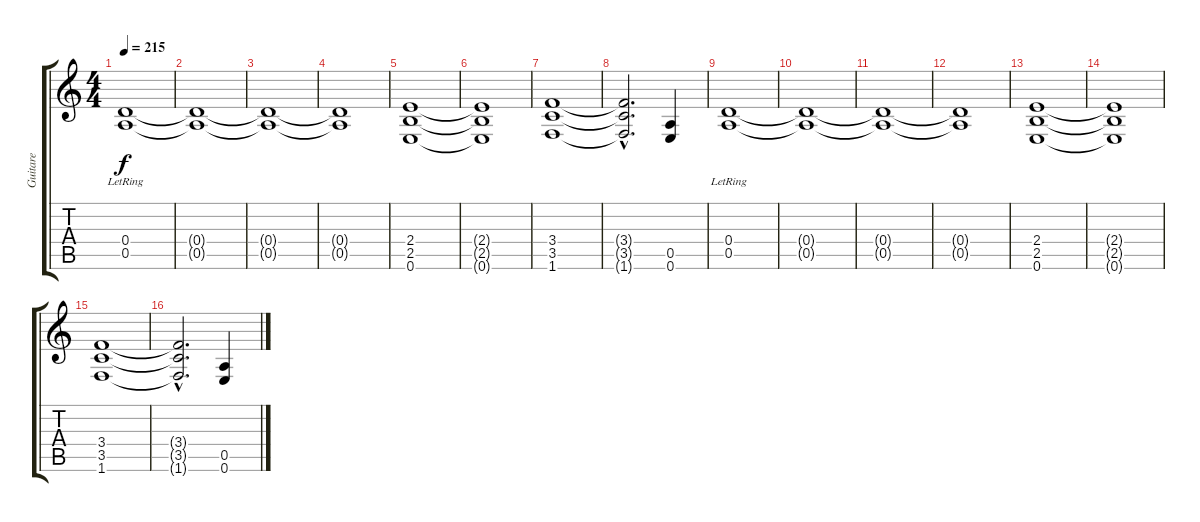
\track ("Guitare" "Guitare") {instrument distortionguitar}
\staff {score tabs}
\tuning (E4 B3 G3 D3 A2 E2) {hide}
\ts (4 4)
\tempo 215
\clef g2
\ks c
(0.4 0.5{lr}).1{dy f} |
(0.4{t} 0.5{t}).1 |
(0.4{t} 0.5{t}).1 |
(0.4{t} 0.5{t}).1 |
(2.4 2.5 0.6).1 |
(2.4{t} 2.5{t} 0.6{t}).1 |
(3.4 3.5 1.6).1 |
(3.4{hac t} 3.5{hac t} 1.6{hac t}).2{d} (0.5 0.6).4 |
(0.4 0.5{lr}).1 |
(0.4{t} 0.5{t}).1 |
(0.4{t} 0.5{t}).1 |
(0.4{t} 0.5{t}).1 |
(2.4 2.5 0.6).1 |
(2.4{t} 2.5{t} 0.6{t}).1 |
(3.4 3.5 1.6).1 |
(3.4{hac t} 3.5{hac t} 1.6{hac t}).2{d} (0.5 0.6).4
